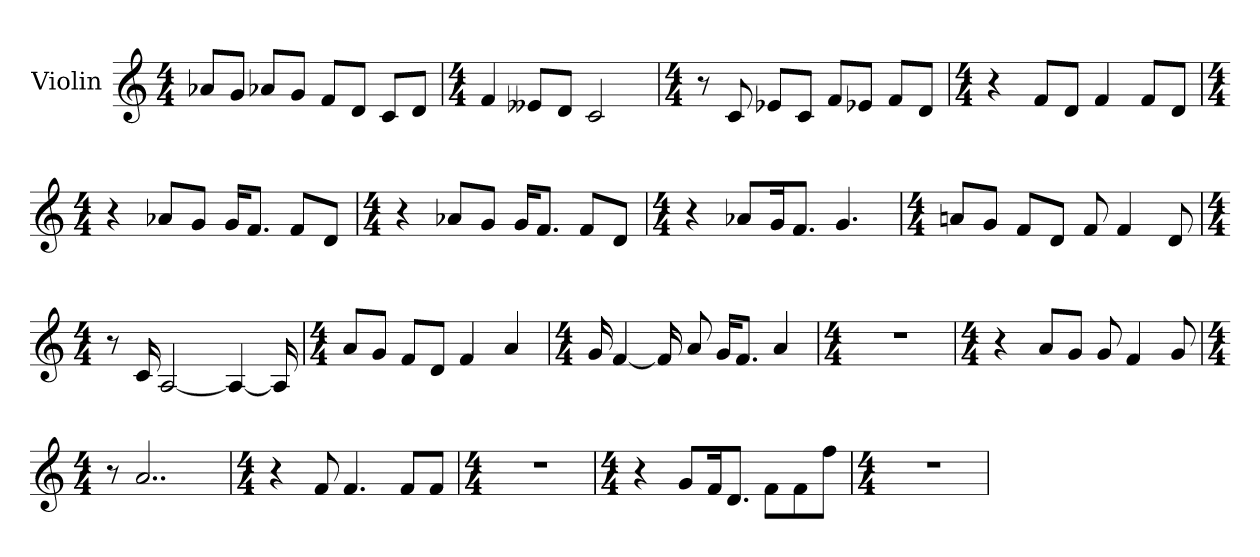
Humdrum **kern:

**kern
*part1
*staff1
*I"Violin
*I'Vln
*M4/4
=
8a-XL
8gJ
8a-XL
8gJ
8fL
8dJ
8cL
8dJ
=
*M4/4
4f
8e--XL
8dJ
2c
=
*M4/4
8r
8c
8e-XL
8cJ
8fL
8e-XJ
8fL
8dJ
=
*M4/4
4r
8fL
8dJ
4f
8fL
8dJ
=
*M4/4
4r
8a-XL
8gJ
16gKL
8.fJ
8fL
8dJ
=
*M4/4
4r
8a-XL
8gJ
16gKL
8.fJ
8fL
8dJ
=
*M4/4
4r
8a-XL
16gK
8.fJ
4.g
=
*M4/4
8anL
8gJ
8fL
8dJ
8f
4f
8d
=
*M4/4
8r
16c
[2A
4A_
16A]
=
*M4/4
8aL
8gJ
8fL
8dJ
4f
4a
=
*M4/4
16g
[4f
16f]
8a
16gKL
8.fJ
4a
=
*M4/4
1r
=
*M4/4
4r
8aL
8gJ
8g
4f
8g
=
*M4/4
8r
2..a
=
*M4/4
4r
8f
4.f
8fL
8fJ
=
*M4/4
1r
=
*M4/4
4r
8gL
16fK
8.dJ
8fL
8f
8ffJ
=
*M4/4
1r
=
*-
